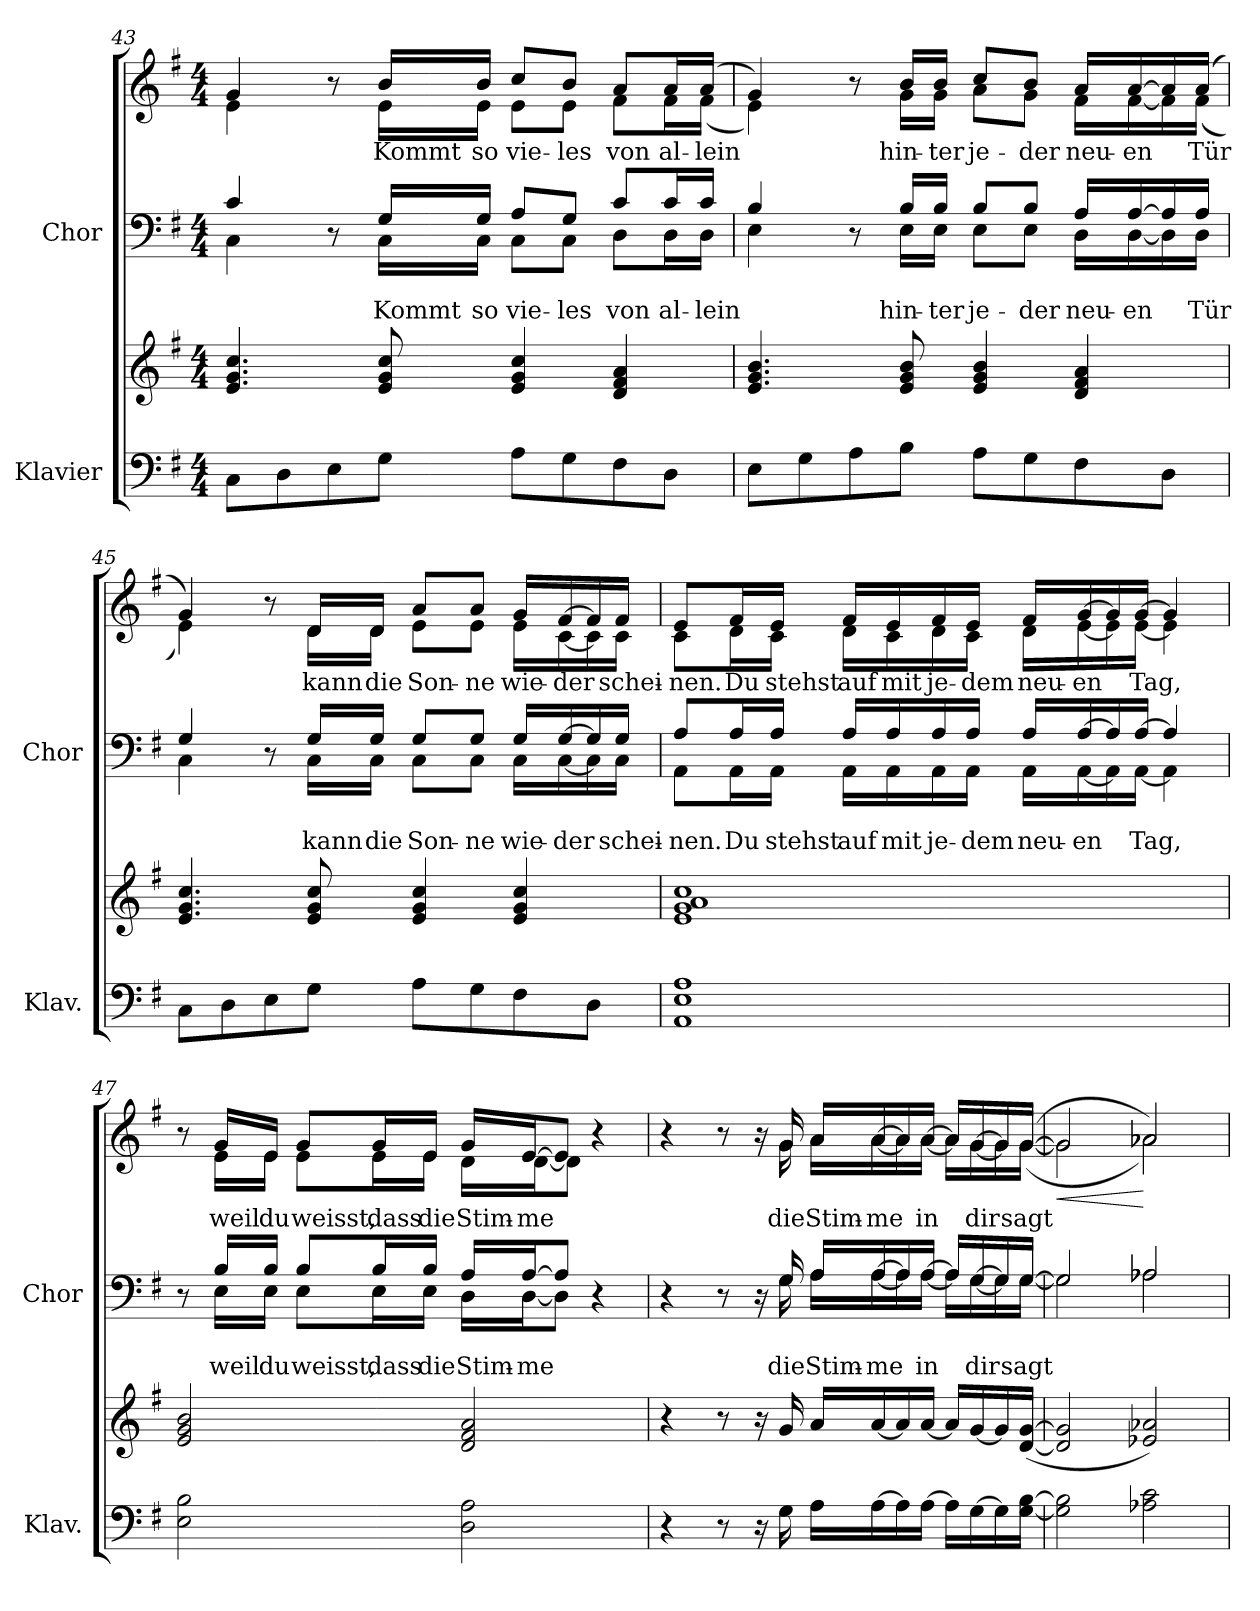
**kern	**kern	**dynam	**kern	**text	**text	**kern	**text	**dynam
*part2	*part2	*part2	*part1	*part1	*part1	*part1	*part1	*part1
*staff4	*staff3	*staff3/4	*staff2	*staff2	*staff2	*staff1	*staff1	*staff1/2
*I"Klavier	*	*	*I"Chor	*	*	*	*	*
*I'Klav.	*	*	*I'Chor	*	*	*	*	*
!!LO:PB:g=z
*clefF4	*clefG2	*	*clefF4	*	*	*clefG2	*	*
*k[f#]	*k[f#]	*	*k[f#]	*	*	*k[f#]	*	*
*G:	*G:	*	*G:	*	*	*G:	*	*
*M4/4	*M4/4	*	*M4/4	*	*	*M4/4	*	*
=43	=43	=43	=43	=43	=43	=43	=43	=43
*	*	*	*^	*	*	*^	*	*
8C\L	4.e/ 4.g/ 4.cc/	.	4c/	4C\	.	.	4g/	4e\	.	.
8D\	.	.	.	.	.	.	.	.	.	.
8E\	.	.	8r	8ryy	.	.	8r	8ryy	.	.
!	!	!	!	!	!	!LO:LY:b	!	!	!LO:LY:b	!
8G\J	8e/ 8g/ 8cc/	.	16G/LL	16C\LL	.	Kommt	16b/LL	16e\LL	Kommt	.
!	!	!	!	!	!	!LO:LY:b	!	!	!LO:LY:b	!
.	.	.	16G/JJ	16C\JJ	.	so	16b/JJ	16e\JJ	so	.
!	!	!	!	!	!	!LO:LY:b	!	!	!LO:LY:b	!
8A\L	4e/ 4g/ 4cc/	.	8A/L	8C\L	.	vie-	8cc/L	8e\L	vie-	.
!	!	!	!	!	!	!LO:LY:b	!	!	!LO:LY:b	!
8G\	.	.	8G/J	8C\J	.	-les	8b/J	8e\J	-les	.
!	!	!	!	!	!	!LO:LY:b	!	!	!LO:LY:b	!
8F#\	4d/ 4f#/ 4a/	.	8c/L	8D\L	.	von	8a/L	8f#\L	von	.
!	!	!	!	!	!	!LO:LY:b	!	!	!LO:LY:b	!
8D\J	.	.	16c/L	16D\L	.	al-	16a/L	16f#\L	al-	.
!	!	!	!	!	!	!LO:LY:b	!	!	!LO:LY:b	!
.	.	.	16c/JJ	16D\JJ	.	-lein	(>16a/JJ	(<16f#\JJ	-lein	.
=44	=44	=44	=44	=44	=44	=44	=44	=44	=44	=44
8E\L	4.e/ 4.g/ 4.b/	.	4B/	4E\	.	.	4g/)	4e\)	.	.
8G\	.	.	.	.	.	.	.	.	.	.
8A\	.	.	8r	8ryy	.	.	8r	8ryy	.	.
!	!	!	!	!	!	!LO:LY:b	!	!	!LO:LY:b	!
8B\J	8e/ 8g/ 8b/	.	16B/LL	16E\LL	.	hin-	16b/LL	16g\LL	hin-	.
!	!	!	!	!	!	!LO:LY:b	!	!	!LO:LY:b	!
.	.	.	16B/JJ	16E\JJ	.	-ter	16b/JJ	16g\JJ	-ter	.
!	!	!	!	!	!	!LO:LY:b	!	!	!LO:LY:b	!
8A\L	4e/ 4g/ 4b/	.	8B/L	8E\L	.	je-	8cc/L	8a\L	je-	.
!	!	!	!	!	!	!LO:LY:b	!	!	!LO:LY:b	!
8G\	.	.	8B/J	8E\J	.	-der	8b/J	8g\J	-der	.
!	!	!	!	!	!	!LO:LY:b	!	!	!LO:LY:b	!
8F#\	4d/ 4f#/ 4a/	.	16A/LL	16D\LL	.	neu-	16a/LL	16f#\LL	neu-	.
!	!	!	!	!	!	!LO:LY:b	!	!	!LO:LY:b	!
.	.	.	[16A/	[16D\	.	-en	[16a/	[16f#\	-en	.
8D\J	.	.	16A/]	16D\]	.	.	16a/]	16f#\]	.	.
!	!	!	!	!	!	!LO:LY:b	!	!	!LO:LY:b	!
.	.	.	16A/JJ	16D\JJ	.	Tür	(>16a/JJ	(<16f#\JJ	Tür	.
!!LO:LB:g=z	!!
=45	=45	=45	=45	=45	=45	=45	=45	=45	=45	=45
8C\L	4.e/ 4.g/ 4.cc/	.	4G/	4C\	.	.	4g/)	4e\)	.	.
8D\	.	.	.	.	.	.	.	.	.	.
8E\	.	.	8r	8ryy	.	.	8r	8ryy	.	.
!	!	!	!	!	!	!LO:LY:b	!	!	!LO:LY:b	!
8G\J	8e/ 8g/ 8cc/	.	16G/LL	16C\LL	.	kann	16d/LL	16d\LL	kann	.
!	!	!	!	!	!	!LO:LY:b	!	!	!LO:LY:b	!
.	.	.	16G/JJ	16C\JJ	.	die	16d/JJ	16d\JJ	die	.
!	!	!	!	!	!	!LO:LY:b	!	!	!LO:LY:b	!
8A\L	4e/ 4g/ 4cc/	.	8G/L	8C\L	.	Son-	8a/L	8e\L	Son-	.
!	!	!	!	!	!	!LO:LY:b	!	!	!LO:LY:b	!
8G\	.	.	8G/J	8C\J	.	-ne	8a/J	8e\J	-ne	.
!	!	!	!	!	!	!LO:LY:b	!	!	!LO:LY:b	!
8F#\	4e/ 4g/ 4cc/	.	16G/LL	16C\LL	.	wie-	16g/LL	16e\LL	wie-	.
!	!	!	!	!	!	!LO:LY:b	!	!	!LO:LY:b	!
.	.	.	[16G/	[16C\	.	-der	[16f#/	[16c\	-der	.
8D\J	.	.	16G/]	16C\]	.	.	16f#/]	16c\]	.	.
!	!	!	!	!	!	!LO:LY:b	!	!	!LO:LY:b	!
.	.	.	16G/JJ	16C\JJ	.	schei-	16f#/JJ	16c\JJ	schei-	.
=46	=46	=46	=46	=46	=46	=46	=46	=46	=46	=46
!	!	!	!	!	!	!LO:LY:b	!	!	!LO:LY:b	!
1AA 1E 1A	1e 1g 1a 1cc	.	8A/L	8AA\L	.	-nen.	8e/L	8c\L	-nen.	.
!	!	!	!	!	!	!LO:LY:b	!	!	!LO:LY:b	!LO:DY:b=2
!	!	!	!	!	!	!	!	!	!	!LO:DY:n=1:b=2
!	!	!	!	!	!	!	!	!	!	!LO:DY:n=2:b
!	!	!	!	!	!	!	!	!	!	!LO:DY:n=3:b
.	.	.	16A/L	16AA\L	.	Du	16f#/L	16d\L	Du	mp mp mp mp
!	!	!	!	!	!	!LO:LY:b	!	!	!LO:LY:b	!
.	.	.	16A/JJ	16AA\JJ	.	stehst	16e/JJ	16c\JJ	stehst	.
!	!	!	!	!	!	!LO:LY:b	!	!	!LO:LY:b	!
.	.	.	16A/LL	16AA\LL	.	auf	16f#/LL	16d\LL	auf	.
!	!	!	!	!	!	!LO:LY:b	!	!	!LO:LY:b	!
.	.	.	16A/	16AA\	.	mit	16e/	16c\	mit	.
!	!	!	!	!	!	!LO:LY:b	!	!	!LO:LY:b	!
.	.	.	16A/	16AA\	.	je-	16f#/	16d\	je-	.
!	!	!	!	!	!	!LO:LY:b	!	!	!LO:LY:b	!
.	.	.	16A/JJ	16AA\JJ	.	-dem	16e/JJ	16c\JJ	-dem	.
!	!	!	!	!	!	!LO:LY:b	!	!	!LO:LY:b	!
.	.	.	16A/LL	16AA\LL	.	neu-	16f#/LL	16d\LL	neu-	.
!	!	!	!	!	!	!LO:LY:b	!	!	!LO:LY:b	!
.	.	.	[16A/	[16AA\	.	-en	[16g/	[16e\	-en	.
.	.	.	16A/]	16AA\]	.	.	16g/]	16e\]	.	.
!	!	!	!	!	!	!LO:LY:b	!	!	!LO:LY:b	!
.	.	.	[16A/JJ	[16AA\JJ	.	Tag,	[16g/JJ	[16e\JJ	Tag,	.
.	.	.	4A/]	4AA\]	.	.	4g/]	4e\]	.	.
!!LO:PB:g=z	!!
=47	=47	=47	=47	=47	=47	=47	=47	=47	=47	=47
2E\ 2B\	2e/ 2g/ 2b/	.	8r	8ryy	.	.	8r	8ryy	.	.
!	!	!	!	!	!	!LO:LY:b	!	!	!LO:LY:b	!
.	.	.	16B/LL	16E\LL	.	weil	16g/LL	16e\LL	weil	.
!	!	!	!	!	!	!LO:LY:b	!	!	!LO:LY:b	!
.	.	.	16B/JJ	16E\JJ	.	du	16e/JJ	16e\JJ	du	.
!	!	!	!	!	!	!LO:LY:b	!	!	!LO:LY:b	!
.	.	.	8B/L	8E\L	.	weisst,	8g/L	8e\L	weisst,	.
!	!	!	!	!	!	!LO:LY:b	!	!	!LO:LY:b	!
.	.	.	16B/L	16E\L	.	dass	16g/L	16e\L	dass	.
!	!	!	!	!	!	!LO:LY:b	!	!	!LO:LY:b	!
.	.	.	16B/JJ	16E\JJ	.	die	16e/JJ	16e\JJ	die	.
!	!	!	!	!	!	!LO:LY:b	!	!	!LO:LY:b	!
2D\ 2A\	2d/ 2f#/ 2a/	.	16A/LL	16D\LL	.	Stim-	16g/LL	16d\LL	Stim-	.
!	!	!	!	!	!	!LO:LY:b	!	!	!LO:LY:b	!
.	.	.	[16A/J	[16D\J	.	-me	[16e/J	[16d\J	-me	.
.	.	.	8A/J]	8D\J]	.	.	8e/J]	8d\J]	.	.
.	.	.	4r	4ryy	.	.	4r	4ryy	.	.
=48	=48	=48	=48	=48	=48	=48	=48	=48	=48	=48
4r	4r	.	4r	4ryy	.	.	4r	4ryy	.	.
8r	8r	.	8r	8ryy	.	.	8r	8ryy	.	.
16r	16r	.	16r	16ryy	.	.	16r	16ryy	.	.
!	!	!LO:DY:b=2	!	!	!	!LO:LY:b	!	!	!LO:LY:b	!
!	!	!LO:DY:n=1:b	!	!	!	!	!	!	!	!LO:DY:b=2
!	!	!	!	!	!	!	!	!	!	!LO:DY:n=1:b=2
!	!	!	!	!	!	!	!	!	!	!LO:DY:n=2:b
!	!	!	!	!	!	!	!	!	!	!LO:DY:n=3:b
16G\	16g/	mf mf	16G/	16G\	.	die	16g/	16g\	die	mf mf mf mf
!	!	!	!	!	!	!LO:LY:b	!	!	!LO:LY:b	!
16A\LL	16a/LL	.	16A/LL	16A\LL	.	Stim-	16a/LL	16a\LL	Stim-	.
!	!	!	!	!	!	!LO:LY:b	!	!	!LO:LY:b	!
[16A\	[16a/	.	[16A/	[16A\	.	-me	[16a/	[16a\	-me	.
16A\]	16a/]	.	16A/]	16A\]	.	.	16a/]	16a\]	.	.
!	!	!	!	!	!	!LO:LY:b	!	!	!LO:LY:b	!
[16A\JJ	[16a/JJ	.	[16A/JJ	[16A\JJ	.	in	[16a/JJ	[16a\JJ	in	.
16A\LL]	16a/LL]	.	16A/LL]	16A\LL]	.	.	16a/LL]	16a\LL]	.	.
!	!	!	!	!	!	!LO:LY:b	!	!	!LO:LY:b	!
[16G\	[16g/	.	[16G/	[16G\	.	dir	[16g/	[16g\	dir	.
16G\]	16g/]	.	16G/]	16G\]	.	.	16g/]	16g\]	.	.
!	!	!	!	!	!	!LO:LY:b	!	!	!LO:LY:b	!
[16G\ [16B\JJ	(<[16d/ [16g/JJ	.	[16G/JJ	[16G\JJ	.	sagt	(>[16g/JJ	(<[16g\JJ	sagt	.
!!LO:LB:g=z	!!
=49	=49	=49	=49	=49	=49	=49	=49	=49	=49	=49
!	!	!	!	!	!	!	!	!	!	!LO:HP:b
!	!	!	!	!	!	!	!	!	!	!LO:HP:n=1:b
2G\] 2B\]	2d/] 2g/]	.	2G/]	2G\]	.	.	2g/]	2g\]	.	< <
2A-X\ 2c\	2e-X/ 2a-X/)	.	2A-X/	2A-\	.	.	2a-X/)	2a-\)	.	[
*	*	*	*v	*v	*	*	*	*	*	*
*	*	*	*	*	*	*v	*v	*	*
.	.	.	.	.	.	.	.	[
=	=	=	=	=	=	=	=	=
*-	*-	*-	*-	*-	*-	*-	*-	*-
